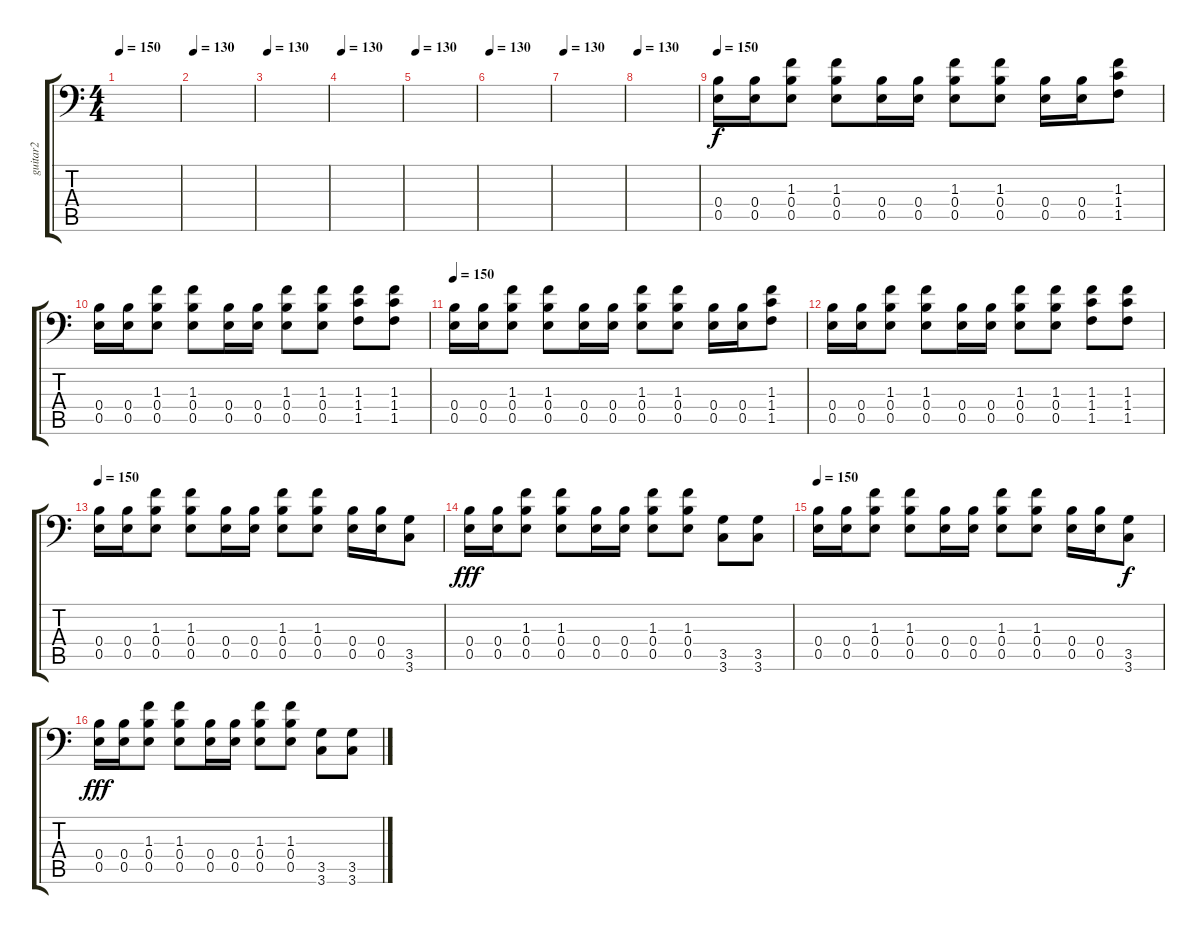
\track ("guitar2" "guitar2") {instrument distortionguitar}
\staff {score tabs}
\tuning (Db4 Ab3 E3 B2 E2 A1) {hide}
\ts (4 4)
\tempo 150
\tempo 130
\tempo 150
\clef f4
\ks c
|
\tempo 130
|
\tempo 130
|
\tempo 130
|
\tempo 130
|
\tempo 130
|
\tempo 130
|
\tempo 130
|
\tempo 150
(0.4 0.5).16{volume 8 balance 8 instrument electricguitarmuted} (0.4 0.5).16 (1.3 0.4 0.5).8{instrument distortionguitar} (1.3 0.4 0.5).8 (0.4 0.5).16{instrument electricguitarmuted} (0.4 0.5).16 (1.3 0.4 0.5).8{instrument distortionguitar} (1.3 0.4 0.5).8 (0.4 0.5).16{instrument electricguitarmuted} (0.4 0.5).16 (1.3 1.4 1.5).8{instrument distortionguitar} |
(0.4 0.5).16{volume 8 balance 8 instrument electricguitarmuted} (0.4 0.5).16 (1.3 0.4 0.5).8{instrument distortionguitar} (1.3 0.4 0.5).8 (0.4 0.5).16{instrument electricguitarmuted} (0.4 0.5).16 (1.3 0.4 0.5).8{instrument distortionguitar} (1.3 0.4 0.5).8 (1.3 1.4 1.5).8{instrument distortionguitar} (1.3 1.4 1.5).8 |
\tempo 150
(0.4 0.5).16{volume 8 balance 8 instrument electricguitarmuted} (0.4 0.5).16 (1.3 0.4 0.5).8{instrument distortionguitar} (1.3 0.4 0.5).8 (0.4 0.5).16{instrument electricguitarmuted} (0.4 0.5).16 (1.3 0.4 0.5).8{instrument distortionguitar} (1.3 0.4 0.5).8 (0.4 0.5).16{instrument electricguitarmuted} (0.4 0.5).16 (1.3 1.4 1.5).8{instrument distortionguitar} |
(0.4 0.5).16{volume 8 balance 8 instrument electricguitarmuted} (0.4 0.5).16 (1.3 0.4 0.5).8{instrument distortionguitar} (1.3 0.4 0.5).8 (0.4 0.5).16{instrument electricguitarmuted} (0.4 0.5).16 (1.3 0.4 0.5).8{instrument distortionguitar} (1.3 0.4 0.5).8 (1.3 1.4 1.5).8{instrument distortionguitar} (1.3 1.4 1.5).8 |
\tempo 150
(0.4 0.5).16{volume 8 balance 8 instrument electricguitarmuted} (0.4 0.5).16 (1.3 0.4 0.5).8{instrument distortionguitar} (1.3 0.4 0.5).8 (0.4 0.5).16{instrument electricguitarmuted} (0.4 0.5).16 (1.3 0.4 0.5).8{instrument distortionguitar} (1.3 0.4 0.5).8 (0.4 0.5).16{instrument electricguitarmuted} (0.4 0.5).16 (3.5 3.6).8{dy f instrument distortionguitar} |
(0.4 0.5).16{dy fff volume 8 balance 8 instrument electricguitarmuted} (0.4 0.5).16 (1.3 0.4 0.5).8{instrument distortionguitar} (1.3 0.4 0.5).8 (0.4 0.5).16{instrument electricguitarmuted} (0.4 0.5).16 (1.3 0.4 0.5).8{instrument distortionguitar} (1.3 0.4 0.5).8 (3.5 3.6).8{instrument distortionguitar} (3.5 3.6).8 |
\tempo 150
(0.4 0.5).16{volume 8 balance 8 instrument electricguitarmuted} (0.4 0.5).16 (1.3 0.4 0.5).8{instrument distortionguitar} (1.3 0.4 0.5).8 (0.4 0.5).16{instrument electricguitarmuted} (0.4 0.5).16 (1.3 0.4 0.5).8{instrument distortionguitar} (1.3 0.4 0.5).8 (0.4 0.5).16{instrument electricguitarmuted} (0.4 0.5).16 (3.5 3.6).8{dy f instrument distortionguitar} |
(0.4 0.5).16{dy fff volume 8 balance 8 instrument electricguitarmuted} (0.4 0.5).16 (1.3 0.4 0.5).8{instrument distortionguitar} (1.3 0.4 0.5).8 (0.4 0.5).16{instrument electricguitarmuted} (0.4 0.5).16 (1.3 0.4 0.5).8{instrument distortionguitar} (1.3 0.4 0.5).8 (3.5 3.6).8{instrument distortionguitar} (3.5 3.6).8
